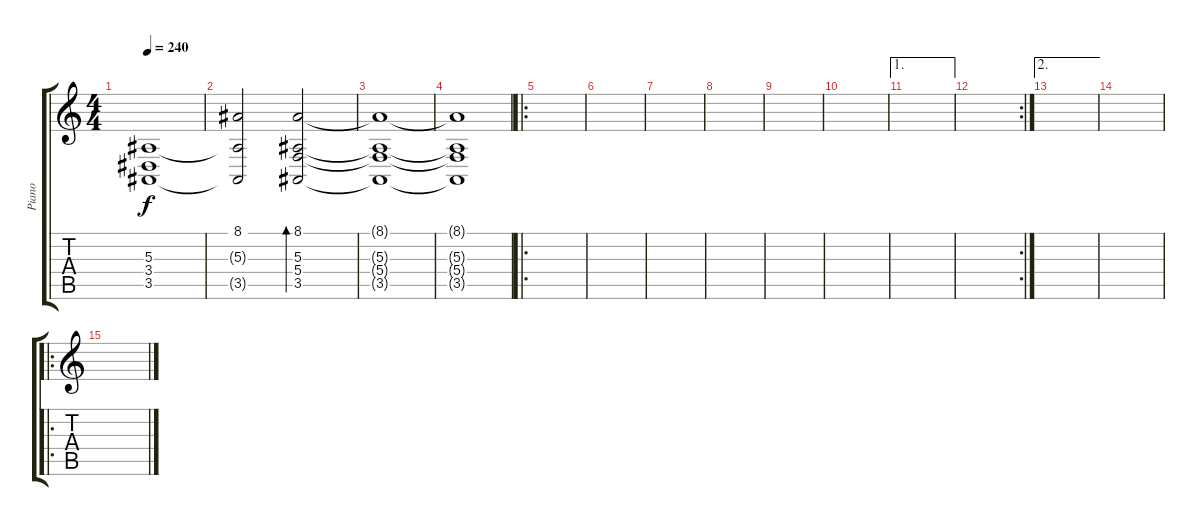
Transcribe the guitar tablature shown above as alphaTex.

\track ("Piano" "Piano") {instrument acousticgrandpiano}
\staff {score tabs}
\tuning (D4 A3 F3 C3 G2 C2) {hide}
\ts (4 4)
\tempo 240
\clef g2
\ks c
(5.3{t} 3.4{t} 3.5{t}).1{dy f} |
(8.1{t} 5.3{t} 3.5{t}).2 (8.1 5.3 5.4 3.5).2{bd 480} |
(8.1{t} 5.3{t} 5.4{t} 3.5{t}).1 |
(8.1{t} 5.3{t} 5.4{t} 3.5{t}).1 |
\ro
|
|
|
|
|
|
\ae 1
|
\rc 2
|
\ae 2
|
|
\ro
